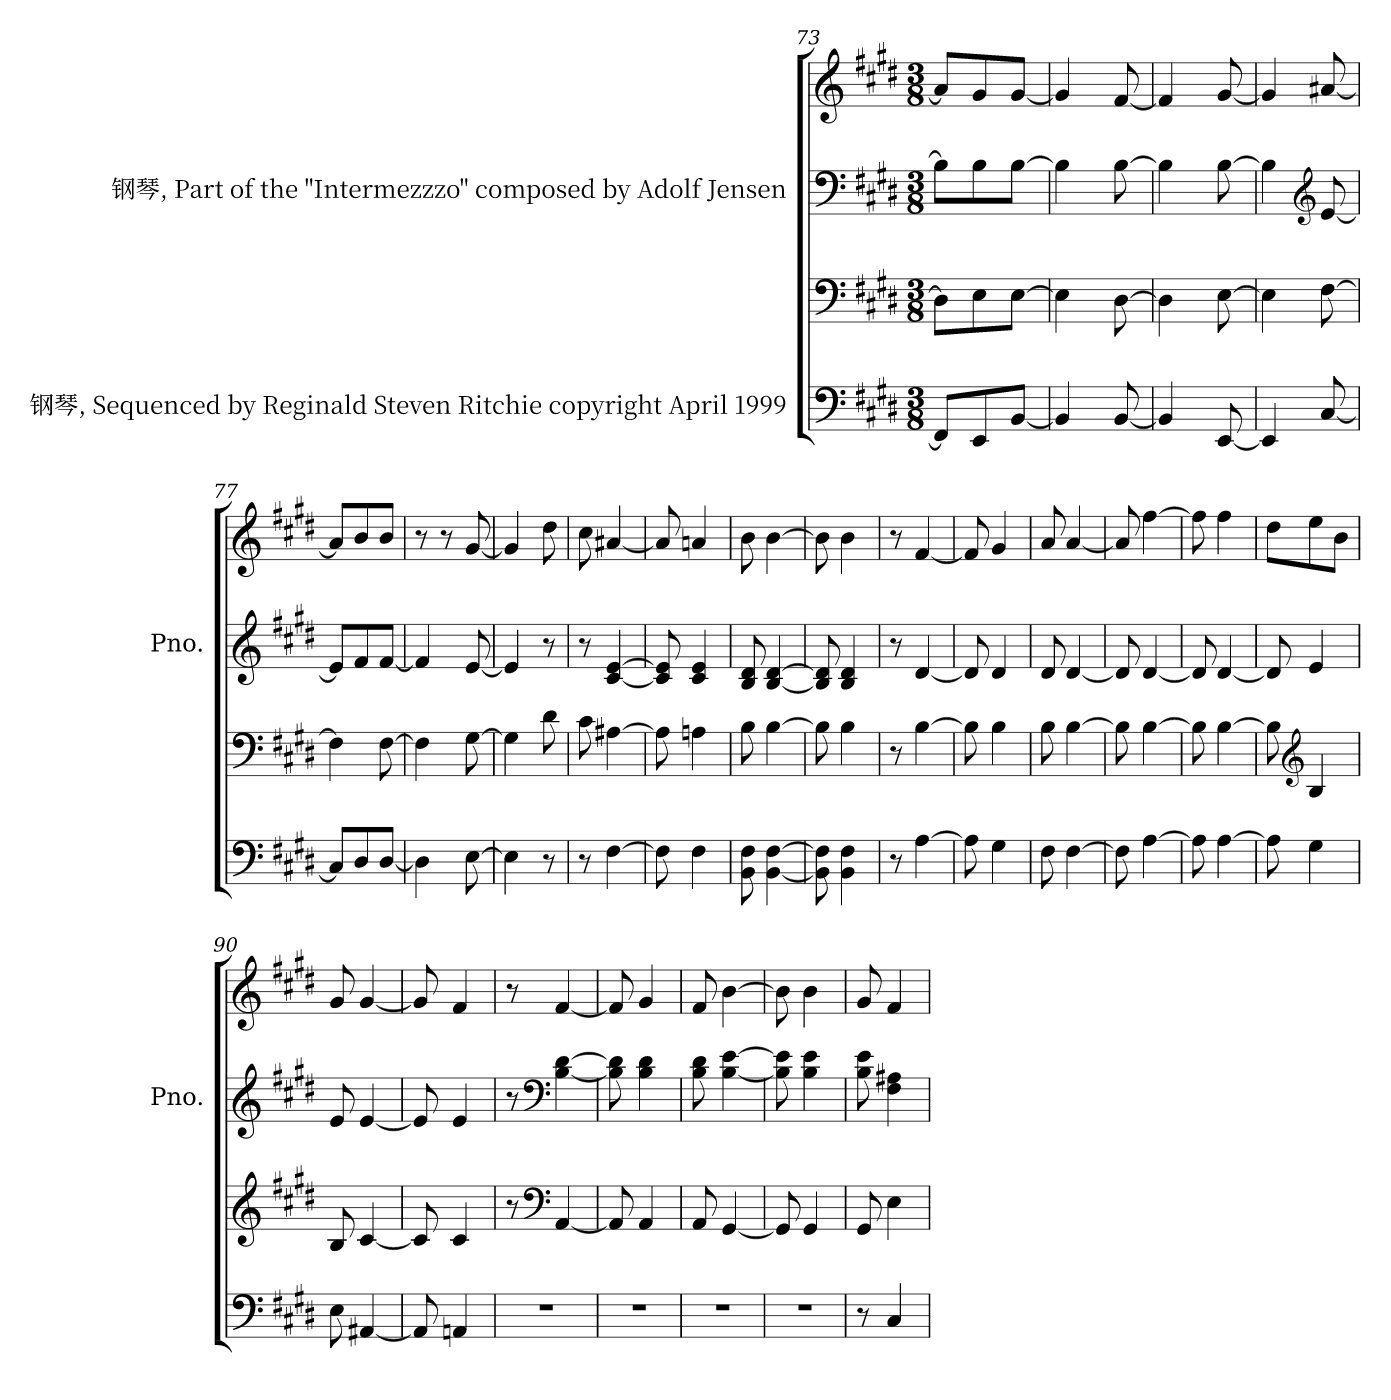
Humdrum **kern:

**kern	**kern	**kern	**kern
*part2	*part2	*part1	*part1
*staff4	*staff3	*staff2	*staff1
*I"钢琴, Sequenced by Reginald Steven Ritchie copyright April 1999	*	*I"钢琴, Part of the &quot;Intermezzzo&quot; composed by Adolf Jensen	*
*	*	*I'Pno.	*
*clefF4	*clefF4	*clefF4	*clefG2
*k[f#c#g#d#]	*k[f#c#g#d#]	*k[f#c#g#d#]	*k[f#c#g#d#]
*M3/8	*M3/8	*M3/8	*M3/8
=73	=73	=73	=73
8FF#/L]	8D#\L]	8B\L]	8a/L]
8EE/	8E\	8B\	8g#/
[8BB/J	[8E\J	[8B\J	[8g#/J
=74	=74	=74	=74
4BB/]	4E\]	4B\]	4g#/]
[8BB/	[8D#\	[8B\	[8f#/
=75	=75	=75	=75
4BB/]	4D#\]	4B\]	4f#/]
[8EE/	[8E\	[8B\	[8g#/
=76	=76	=76	=76
4EE/]	4E\]	4B\]	4g#/]
*	*	*clefG2	*
[8C#/	[8F#\	[8e/	[8a#X/
=77	=77	=77	=77
8C#/L]	4F#\]	8e/L]	8a#/L]
8D#/	.	8f#/	8b/
[8D#/J	[8F#\	[8f#/J	8b/J
=78	=78	=78	=78
4D#\]	4F#\]	4f#/]	8r
.	.	.	8r
[8E\	[8G#\	[8e/	[8g#/
!!LO:LB:g=z
=79	=79	=79	=79
4E\]	4G#\]	4e/]	4g#/]
8r	8d#\	8r	8dd#\
=80	=80	=80	=80
8r	8c#\	8r	8cc#\
[4F#\	[4A#X\	[4c#/ [4e/	[4a#X/
=81	=81	=81	=81
8F#\]	8A#\]	8c#/] 8e/]	8a#/]
4F#\	4An\	4c#/ 4e/	4an/
=82	=82	=82	=82
8BB\ 8F#\	8B\	8B/ 8d#/	8b\
[4BB\ [4F#\	[4B\	[4B/ [4d#/	[4b\
=83	=83	=83	=83
8BB\] 8F#\]	8B\]	8B/] 8d#/]	8b\]
4BB\ 4F#\	4B\	4B/ 4d#/	4b\
=84	=84	=84	=84
8r	8r	8r	8r
[4A\	[4B\	[4d#/	[4f#/
=85	=85	=85	=85
8A\]	8B\]	8d#/]	8f#/]
4G#\	4B\	4d#/	4g#/
=86	=86	=86	=86
8F#\	8B\	8d#/	8a/
[4F#\	[4B\	[4d#/	[4a/
=87	=87	=87	=87
8F#\]	8B\]	8d#/]	8a/]
[4A\	[4B\	[4d#/	[4ff#\
=88	=88	=88	=88
8A\]	8B\]	8d#/]	8ff#\]
[4A\	[4B\	[4d#/	4ff#\
!!LO:LB:g=z
=89	=89	=89	=89
8A\]	8B\]	8d#/]	8dd#\L
*	*clefG2	*	*
4G#\	4B/	4e/	8ee\
.	.	.	8b\J
=90	=90	=90	=90
8E\	8B/	8e/	8g#/
[4AA#X/	[4c#/	[4e/	[4g#/
=91	=91	=91	=91
8AA#/]	8c#/]	8e/]	8g#/]
4AAn/	4c#/	4e/	4f#/
=92	=92	=92	=92
4.r	8r	8r	8r
*	*clefF4	*clefF4	*
.	[4AA/	[4B\ [4d#\	[4f#/
=93	=93	=93	=93
4.r	8AA/]	8B\] 8d#\]	8f#/]
.	4AA/	4B\ 4d#\	4g#/
=94	=94	=94	=94
4.r	8AA/	8B\ 8d#\	8f#/
.	[4GG#/	[4B\ [4e\	[4b\
=95	=95	=95	=95
4.r	8GG#/]	8B\] 8e\]	8b\]
.	4GG#/	4B\ 4e\	4b\
=96	=96	=96	=96
8r	8GG#/	8B\ 8e\	8g#/
4C#/	4E\	4F#\ 4A#X\	4f#/
=	=	=	=
*-	*-	*-	*-
